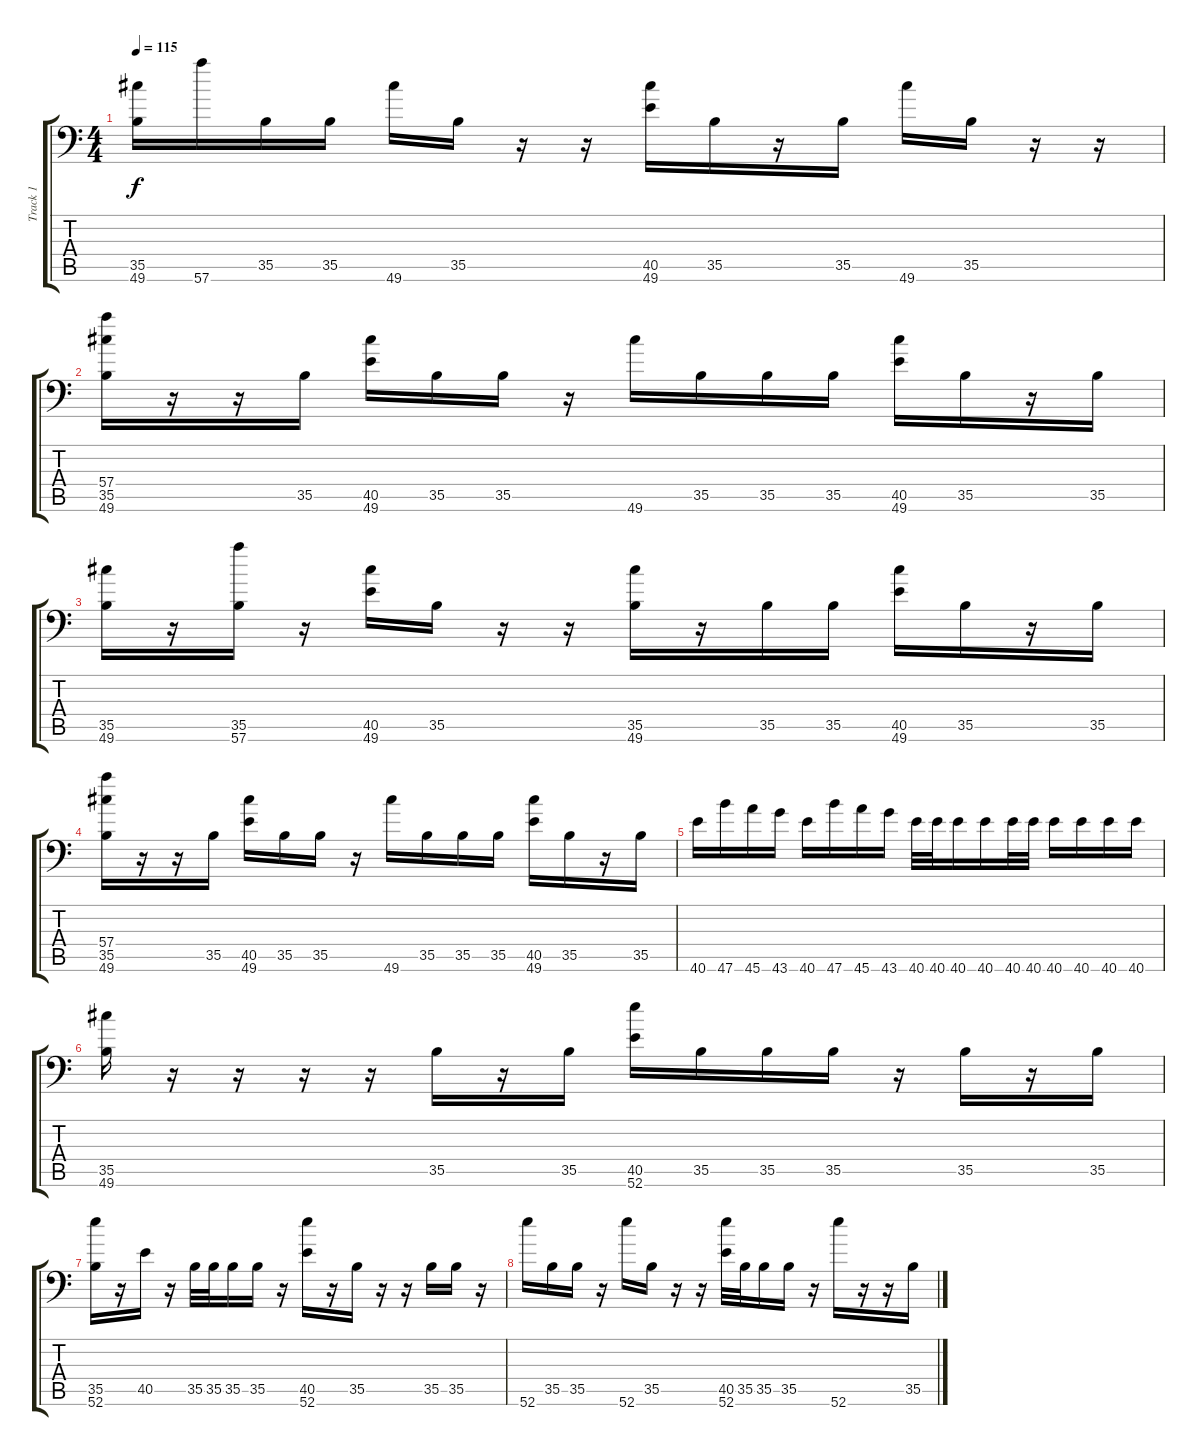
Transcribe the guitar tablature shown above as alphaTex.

\track ("Track 1" "Track 1") {instrument acousticgrandpiano}
\staff {score tabs}
\tuning (C-1 C-1 C-1 C-1 C-1 C-1) {hide}
\ts (4 4)
\tempo 115
\clef f4
\ks c
(35.5 49.6).16{dy f} 57.6.16 35.5.16 35.5.16 49.6.16 35.5.16 r.16 r.16 (40.5 49.6).16 35.5.16 r.16 35.5.16 49.6.16 35.5.16 r.16 r.16 |
(57.4 35.5 49.6).16 r.16 r.16 35.5.16 (40.5 49.6).16 35.5.16 35.5.16 r.16 49.6.16 35.5.16 35.5.16 35.5.16 (40.5 49.6).16 35.5.16 r.16 35.5.16 |
(35.5 49.6).16 r.16 (35.5 57.6).16 r.16 (40.5 49.6).16 35.5.16 r.16 r.16 (35.5 49.6).16 r.16 35.5.16 35.5.16 (40.5 49.6).16 35.5.16 r.16 35.5.16 |
(57.4 35.5 49.6).16 r.16 r.16 35.5.16 (40.5 49.6).16 35.5.16 35.5.16 r.16 49.6.16 35.5.16 35.5.16 35.5.16 (40.5 49.6).16 35.5.16 r.16 35.5.16 |
40.6.16 47.6.16 45.6.16 43.6.16 40.6.16 47.6.16 45.6.16 43.6.16 40.6.32 40.6.32 40.6.16 40.6.16 40.6.32 40.6.32 40.6.16 40.6.16 40.6.16 40.6.16 |
(35.5 49.6).16 r.16 r.16 r.16 r.16 35.5.16 r.16 35.5.16 (40.5 52.6).16 35.5.16 35.5.16 35.5.16 r.16 35.5.16 r.16 35.5.16 |
(35.5 52.6).16 r.16 40.5.16 r.16 35.5.32 35.5.32 35.5.16 35.5.16 r.16 (40.5 52.6).16 r.16 35.5.16 r.16 r.16 35.5.16 35.5.16 r.16 |
52.6.16 35.5.16 35.5.16 r.16 52.6.16 35.5.16 r.16 r.16 (40.5 52.6).32 35.5.32 35.5.16 35.5.16 r.16 52.6.16 r.16 r.16 35.5.16
